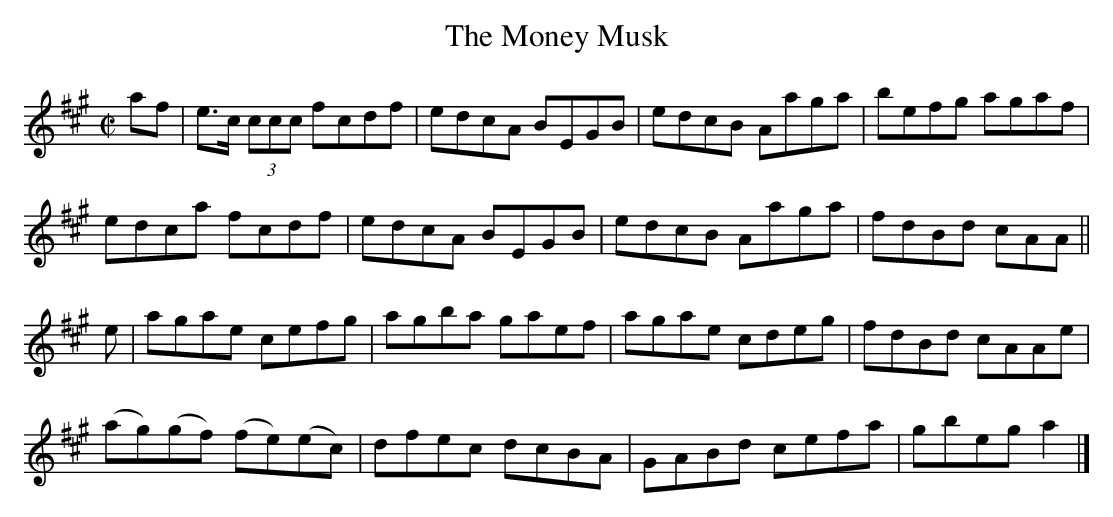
X:1
T: The Money Musk
M: C|
L: 1/8
K: A
af|e>c (3ccc fcdf|edcA BEGB|edcB Aaga|befg agaf|
edca fcdf|edcA BEGB|edcB Aaga|fdBd cAA||
e|agae cefg|agba gaef|agae cdeg|fdBd cAAe|
(ag)(gf) (fe)(ec)|dfec dcBA|GABd cefa|gbega2|]
